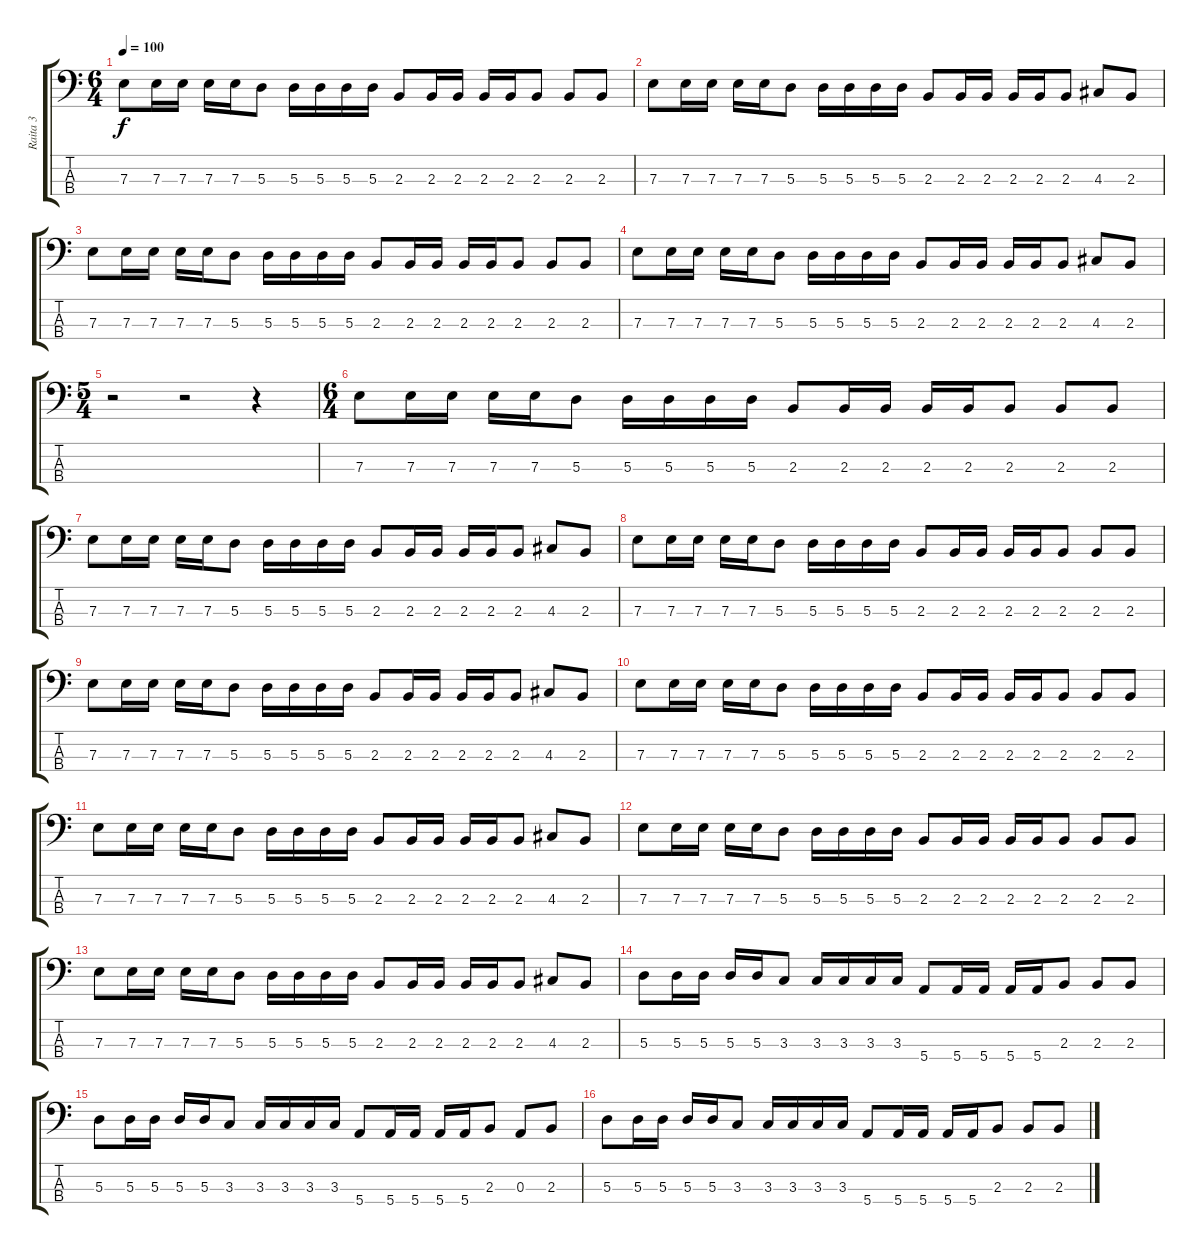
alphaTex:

\track ("Raita 3" "Raita 3") {instrument acousticbass}
\staff {score tabs}
\tuning (G2 D2 A1 E1) {hide}
\ts (6 4)
\tempo 100
\clef f4
\ks c
7.3.8{dy f instrument acousticbass} 7.3.16 7.3.16 7.3.16 7.3.16 5.3.8 5.3.16 5.3.16 5.3.16 5.3.16 2.3.8 2.3.16 2.3.16 2.3.16 2.3.16 2.3.8 2.3.8 2.3.8 |
7.3.8 7.3.16 7.3.16 7.3.16 7.3.16 5.3.8 5.3.16 5.3.16 5.3.16 5.3.16 2.3.8 2.3.16 2.3.16 2.3.16 2.3.16 2.3.8 4.3.8 2.3.8 |
7.3.8 7.3.16 7.3.16 7.3.16 7.3.16 5.3.8 5.3.16 5.3.16 5.3.16 5.3.16 2.3.8 2.3.16 2.3.16 2.3.16 2.3.16 2.3.8 2.3.8 2.3.8 |
7.3.8 7.3.16 7.3.16 7.3.16 7.3.16 5.3.8 5.3.16 5.3.16 5.3.16 5.3.16 2.3.8 2.3.16 2.3.16 2.3.16 2.3.16 2.3.8 4.3.8 2.3.8 |
\ts (5 4)
r.2 r.2 r.4 |
\ts (6 4)
7.3.8 7.3.16 7.3.16 7.3.16 7.3.16 5.3.8 5.3.16 5.3.16 5.3.16 5.3.16 2.3.8 2.3.16 2.3.16 2.3.16 2.3.16 2.3.8 2.3.8 2.3.8 |
7.3.8 7.3.16 7.3.16 7.3.16 7.3.16 5.3.8 5.3.16 5.3.16 5.3.16 5.3.16 2.3.8 2.3.16 2.3.16 2.3.16 2.3.16 2.3.8 4.3.8 2.3.8 |
7.3.8 7.3.16 7.3.16 7.3.16 7.3.16 5.3.8 5.3.16 5.3.16 5.3.16 5.3.16 2.3.8 2.3.16 2.3.16 2.3.16 2.3.16 2.3.8 2.3.8 2.3.8 |
7.3.8 7.3.16 7.3.16 7.3.16 7.3.16 5.3.8 5.3.16 5.3.16 5.3.16 5.3.16 2.3.8 2.3.16 2.3.16 2.3.16 2.3.16 2.3.8 4.3.8 2.3.8 |
7.3.8 7.3.16 7.3.16 7.3.16 7.3.16 5.3.8 5.3.16 5.3.16 5.3.16 5.3.16 2.3.8 2.3.16 2.3.16 2.3.16 2.3.16 2.3.8 2.3.8 2.3.8 |
7.3.8 7.3.16 7.3.16 7.3.16 7.3.16 5.3.8 5.3.16 5.3.16 5.3.16 5.3.16 2.3.8 2.3.16 2.3.16 2.3.16 2.3.16 2.3.8 4.3.8 2.3.8 |
7.3.8 7.3.16 7.3.16 7.3.16 7.3.16 5.3.8 5.3.16 5.3.16 5.3.16 5.3.16 2.3.8 2.3.16 2.3.16 2.3.16 2.3.16 2.3.8 2.3.8 2.3.8 |
7.3.8 7.3.16 7.3.16 7.3.16 7.3.16 5.3.8 5.3.16 5.3.16 5.3.16 5.3.16 2.3.8 2.3.16 2.3.16 2.3.16 2.3.16 2.3.8 4.3.8 2.3.8 |
5.3.8 5.3.16 5.3.16 5.3.16 5.3.16 3.3.8 3.3.16 3.3.16 3.3.16 3.3.16 5.4.8 5.4.16 5.4.16 5.4.16 5.4.16 2.3.8 2.3.8 2.3.8 |
5.3.8 5.3.16 5.3.16 5.3.16 5.3.16 3.3.8 3.3.16 3.3.16 3.3.16 3.3.16 5.4.8 5.4.16 5.4.16 5.4.16 5.4.16 2.3.8 0.3.8 2.3.8 |
5.3.8 5.3.16 5.3.16 5.3.16 5.3.16 3.3.8 3.3.16 3.3.16 3.3.16 3.3.16 5.4.8 5.4.16 5.4.16 5.4.16 5.4.16 2.3.8 2.3.8 2.3.8
